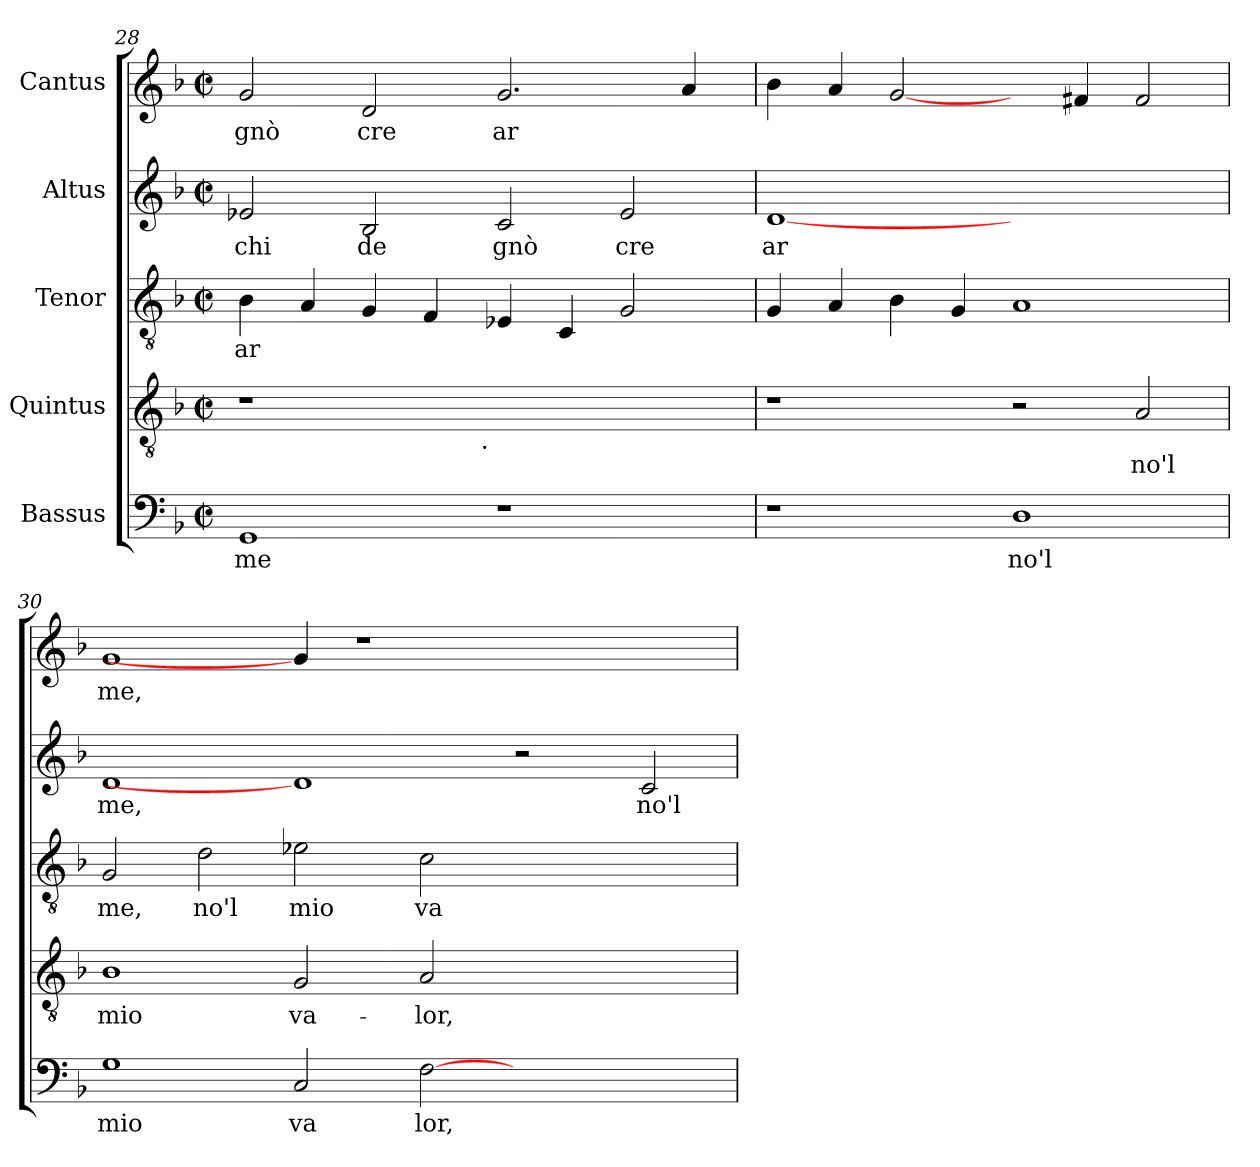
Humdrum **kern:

**kern	**text	**kern	**text	**kern	**text	**kern	**text	**kern	**text
*part5	*part5	*part4	*part4	*part3	*part3	*part2	*part2	*part1	*part1
*staff5	*staff5	*staff4	*staff4	*staff3	*staff3	*staff2	*staff2	*staff1	*staff1
*I"Bassus	*	*I"Quintus	*	*I"Tenor	*	*I"Altus	*	*I"Cantus	*
*clefF4	*	*clefGv2	*	*clefGv2	*	*clefG2	*	*clefG2	*
*k[b-]	*	*k[b-]	*	*k[b-]	*	*k[b-]	*	*k[b-]	*
*F:	*	*F:	*	*F:	*	*F:	*	*F:	*
*M2/2	*	*M2/2	*	*M2/2	*	*M2/2	*	*M2/2	*
*met(c|)	*	*met(c|)	*	*met(c|)	*	*met(c|)	*	*met(c|)	*
=28	=28	=28	=28	=28	=28	=28	=28	=28	=28
!	!LO:LY:b	!	!	!	!LO:LY:b:cj	!	!LO:LY:b	!	!LO:LY:b:cj
*	*	*^	*	*	*	*	*	*	*
1GG	-me	1r	2ryy	.	4B-\	-ar-	2e-X/	chi	2g/	gnò
!	!	!	!	!	!	!LO:LY:b:cj	!	!	!	!
.	.	.	.	.	4A/	--	.	.	.	.
!	!	!	!	!	!	!LO:LY:b:cj	!	!LO:LY:b	!	!LO:LY:b:cj
.	.	.	4...ryy	.	4G/	--	2B-/	de	2d/	cre
!	!	!	!	!	!	!LO:LY:b:cj	!	!	!	!
.	.	.	.	.	4F/	--	.	.	.	.
!	!	!	!LO:TX:b:t=.	!	!	!	!	!	!	!
.	.	.	1ryy	.	.	.	.	.	.	.
!	!	!	!	!	!	!LO:LY:b:cj	!	!LO:LY:b	!	!LO:LY:b:cj
1r	.	1ryy	.	.	4E-X/	--	2c/	gnò	2.g/	ar
!	!	!	!	!	!	!LO:LY:b:cj	!	!	!	!
.	.	.	.	.	4C/	--	.	.	.	.
!	!	!	!	!	!	!LO:LY:b:cj	!	!LO:LY:b	!	!
.	.	.	.	.	2G/	--	2e-/	cre	.	.
!	!	!	!	!	!	!	!	!	!	!LO:LY:b:cj
.	.	.	.	.	.	.	.	.	4a/	.
.	.	.	32ryy	.	.	.	.	.	.	.
!!LO:LB:g=z
=29	=29	=29	=29	=29	=29	=29	=29	=29	=29	=29
!	!	!	!	!	!	!LO:LY:b:cj	!	!LO:LY:b	!	!LO:LY:b:cj
*	*	*v	*v	*	*	*	*	*	*	*
1r	.	1r	.	4G/	--	[1d	ar	4b-\	.
!	!	!	!	!	!LO:LY:b:cj	!	!	!	!LO:LY:b:cj
.	.	.	.	4A/	--	.	.	4a/	.
!	!	!	!	!	!LO:LY:b:cj	!	!	!	!LO:LY:b:cj
.	.	.	.	4B-\	--	.	.	[2g/	.
!	!	!	!	!	!LO:LY:b:cj	!	!	!	!
.	.	.	.	4G/	--	.	.	.	.
!	!LO:LY:b	!	!	!	!LO:LY:b:cj	!	!	!	!
1D	no'l	2r	.	1A	--	1ryy	.	4ryy	.
!	!	!	!	!	!	!	!	!	!LO:LY:b:cj
.	.	.	.	.	.	.	.	4f#/	.
!	!	!	!LO:LY:b:cj	!	!	!	!	!	!LO:LY:b:cj
.	.	2A/	no'l	.	.	.	.	2f#/	.
=30	=30	=30	=30	=30	=30	=30	=30	=30	=30
!	!LO:LY:b	!	!LO:LY:b:cj	!	!LO:LY:b:cj	!	!LO:LY:b	!	!LO:LY:b:cj
1G	mio	1B-	mio	2G/	-me,	1d	me,	1g	me,
!	!	!	!	!	!LO:LY:b:cj	!	!	!	!
.	.	.	.	2d\	no'l	.	.	.	.
!	!LO:LY:b	!	!LO:LY:b:cj	!	!LO:LY:b:cj	!	!	!	!
2C/	va	2G/	va-	2e-X\	mio	1d]	.	4g/]	.
.	.	.	.	.	.	.	.	1r	.
!	!LO:LY:b	!	!LO:LY:b:cj	!	!LO:LY:b:cj	!	!	!	!
[>2F\	lor,	2A/	-lor,	2c\	va-	.	.	.	.
1ryy	.	1ryy	.	1ryy	.	2r	.	.	.
.	.	.	.	.	.	.	.	2.ryy	.
!	!	!	!	!	!	!	!LO:LY:b	!	!
.	.	.	.	.	.	2c/	no'l	.	.
=	=	=	=	=	=	=	=	=	=
*-	*-	*-	*-	*-	*-	*-	*-	*-	*-
